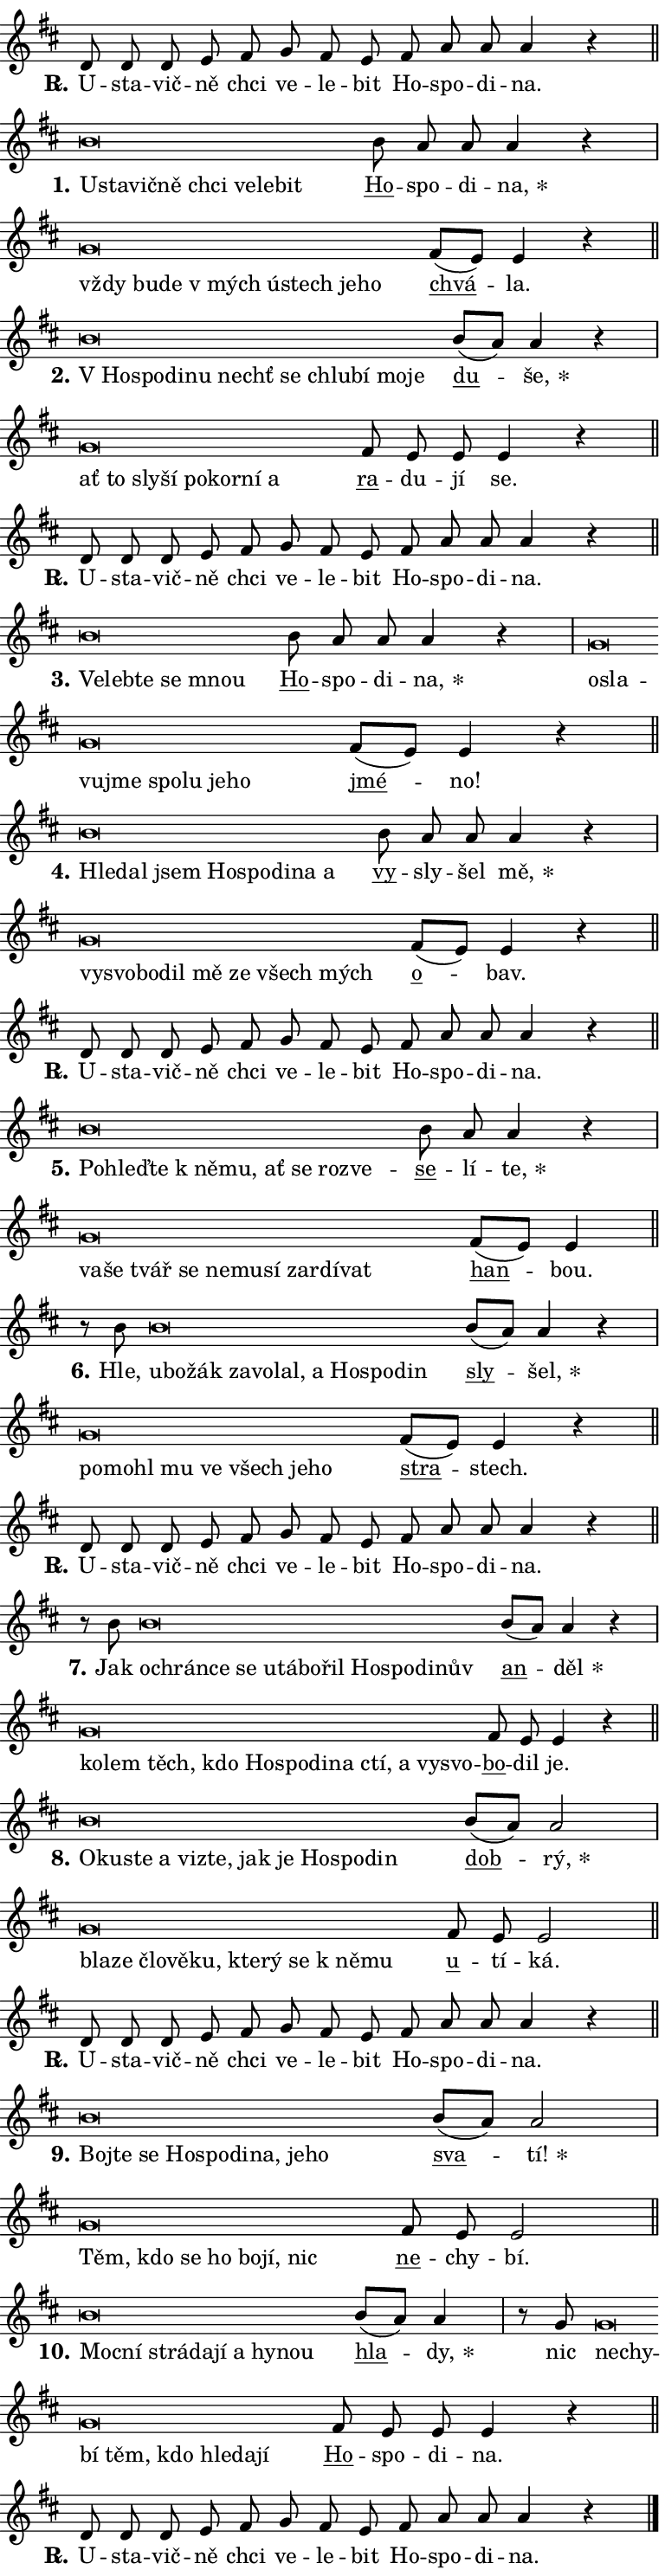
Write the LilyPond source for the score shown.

\version "2.24.0"
\header { tagline = "" }
\paper {
  indent = 0\cm
  top-margin = 0\cm
  right-margin = 0.13\cm % to fit lyric hyphens
  bottom-margin = 0\cm
  left-margin = 0\cm
  paper-width = 13\cm
  page-breaking = #ly:one-page-breaking
  system-system-spacing.basic-distance = #11
  score-system-spacing.basic-distance = #11
  ragged-last = ##f
}


%% Author: Thomas Morley
%% https://lists.gnu.org/archive/html/lilypond-user/2020-05/msg00002.html
#(define (line-position grob)
"Returns position of @var[grob} in current system:
   @code{'start}, if at first time-step
   @code{'end}, if at last time-step
   @code{'middle} otherwise
"
  (let* ((col (ly:item-get-column grob))
         (ln (ly:grob-object col 'left-neighbor))
         (rn (ly:grob-object col 'right-neighbor))
         (col-to-check-left (if (ly:grob? ln) ln col))
         (col-to-check-right (if (ly:grob? rn) rn col))
         (break-dir-left
           (and
             (ly:grob-property col-to-check-left 'non-musical #f)
             (ly:item-break-dir col-to-check-left)))
         (break-dir-right
           (and
             (ly:grob-property col-to-check-right 'non-musical #f)
             (ly:item-break-dir col-to-check-right))))
        (cond ((eqv? 1 break-dir-left) 'start)
              ((eqv? -1 break-dir-right) 'end)
              (else 'middle))))

#(define (tranparent-at-line-position vctor)
  (lambda (grob)
  "Relying on @code{line-position} select the relevant enry from @var{vctor}.
Used to determine transparency,"
    (case (line-position grob)
      ((end) (not (vector-ref vctor 0)))
      ((middle) (not (vector-ref vctor 1)))
      ((start) (not (vector-ref vctor 2))))))

noteHeadBreakVisibility =
#(define-music-function (break-visibility)(vector?)
"Makes @code{NoteHead}s transparent relying on @var{break-visibility}"
#{
  \override NoteHead.transparent =
    #(tranparent-at-line-position break-visibility)
#})

#(define delete-ledgers-for-transparent-note-heads
  (lambda (grob)
    "Reads whether a @code{NoteHead} is transparent.
If so this @code{NoteHead} is removed from @code{'note-heads} from
@var{grob}, which is supposed to be @code{LedgerLineSpanner}.
As a result ledgers are not printed for this @code{NoteHead}"
    (let* ((nhds-array (ly:grob-object grob 'note-heads))
           (nhds-list
             (if (ly:grob-array? nhds-array)
                 (ly:grob-array->list nhds-array)
                 '()))
           ;; Relies on the transparent-property being done before
           ;; Staff.LedgerLineSpanner.after-line-breaking is executed.
           ;; This is fragile ...
           (to-keep
             (remove
               (lambda (nhd)
                 (ly:grob-property nhd 'transparent #f))
               nhds-list)))
      ;; TODO find a better method to iterate over grob-arrays, similiar
      ;; to filter/remove etc for lists
      ;; For now rebuilt from scratch
      (set! (ly:grob-object grob 'note-heads)  '())
      (for-each
        (lambda (nhd)
          (ly:pointer-group-interface::add-grob grob 'note-heads nhd))
        to-keep))))

squashNotes = {
  \override NoteHead.X-extent = #'(-0.2 . 0.2)
  \override NoteHead.Y-extent = #'(-0.75 . 0)
  \override NoteHead.stencil =
    #(lambda (grob)
       (let ((pos (ly:grob-property grob 'staff-position)))
         (begin
           (if (< pos -7) (display "ERROR: Lower brevis then expected\n") (display ""))
           (if (<= pos -6) ly:text-interface::print ly:note-head::print))))
}
unSquashNotes = {
  \revert NoteHead.X-extent
  \revert NoteHead.Y-extent
  \revert NoteHead.stencil
}

hideNotes = \noteHeadBreakVisibility #begin-of-line-visible
unHideNotes = \noteHeadBreakVisibility #all-visible

% work-around for resetting accidentals
% https://lilypond.org/doc/v2.23/Documentation/notation/displaying-rhythms#unmetered-music
cadenzaMeasure = {
  \cadenzaOff
  \partial 1024 s1024
  \cadenzaOn
}

#(define-markup-command (accent layout props text) (markup?)
  "Underline accented syllable"
  (interpret-markup layout props
    #{\markup \override #'(offset . 4.3) \underline { #text }#}))

responsum = \markup \concat {
  "R" \hspace #-1.05 \path #0.1 #'((moveto 0 0.07) (lineto 0.9 0.8)) \hspace #0.05 "."
}

spaceSize = #0.6828661417322834 % exact space size for TeX Gyre Schola

\layout {
  \context {
    \Staff
    \remove "Time_signature_engraver"
    \override LedgerLineSpanner.after-line-breaking = #delete-ledgers-for-transparent-note-heads
  }
  \context {
    \Lyrics {
      \override LyricSpace.minimum-distance = \spaceSize
      \override LyricText.font-name = #"TeX Gyre Schola"
      \override LyricText.font-size = 1
      \override StanzaNumber.font-name = #"TeX Gyre Schola Bold"
      \override StanzaNumber.font-size = 1
    }
  }
  \context {
    \Score 
    \override NoteHead.text =
      #(lambda (grob) 
        (let ((pos (ly:grob-property grob 'staff-position)))
          #{\markup {
            \combine
              \halign #-0.55 \raise #(if (= pos -6) 0 0.5) \override #'(thickness . 2) \draw-line #'(3.2 . 0)
              \musicglyph "noteheads.sM1"
          }#}))
  }
}

% magnetic-lyrics.ily
%
%   written by
%     Jean Abou Samra <jean@abou-samra.fr>
%     Werner Lemberg <wl@gnu.org>
%
%   adapted by
%     Jiri Hon <jiri.hon@gmail.com>
%
% Version 2022-Apr-15

% https://www.mail-archive.com/lilypond-user@gnu.org/msg149350.html

#(define (Left_hyphen_pointer_engraver context)
   "Collect syllable-hyphen-syllable occurrences in lyrics and store
them in properties.  This engraver only looks to the left.  For
example, if the lyrics input is @code{foo -- bar}, it does the
following.

@itemize @bullet
@item
Set the @code{text} property of the @code{LyricHyphen} grob between
@q{foo} and @q{bar} to @code{foo}.

@item
Set the @code{left-hyphen} property of the @code{LyricText} grob with
text @q{foo} to the @code{LyricHyphen} grob between @q{foo} and
@q{bar}.
@end itemize

Use this auxiliary engraver in combination with the
@code{lyric-@/text::@/apply-@/magnetic-@/offset!} hook."
   (let ((hyphen #f)
         (text #f))
     (make-engraver
      (acknowledgers
       ((lyric-syllable-interface engraver grob source-engraver)
        (set! text grob)))
      (end-acknowledgers
       ((lyric-hyphen-interface engraver grob source-engraver)
        ;(when (not (grob::has-interface grob 'lyric-space-interface))
          (set! hyphen grob)));)
      ((stop-translation-timestep engraver)
       (when (and text hyphen)
         (ly:grob-set-object! text 'left-hyphen hyphen))
       (set! text #f)
       (set! hyphen #f)))))

#(define (lyric-text::apply-magnetic-offset! grob)
   "If the space between two syllables is less than the value in
property @code{LyricText@/.details@/.squash-threshold}, move the right
syllable to the left so that it gets concatenated with the left
syllable.

Use this function as a hook for
@code{LyricText@/.after-@/line-@/breaking} if the
@code{Left_@/hyphen_@/pointer_@/engraver} is active."
   (let ((hyphen (ly:grob-object grob 'left-hyphen #f)))
     (when hyphen
       (let ((left-text (ly:spanner-bound hyphen LEFT)))
         (when (grob::has-interface left-text 'lyric-syllable-interface)
           (let* ((common (ly:grob-common-refpoint grob left-text X))
                  (this-x-ext (ly:grob-extent grob common X))
                  (left-x-ext
                   (begin
                     ;; Trigger magnetism for left-text.
                     (ly:grob-property left-text 'after-line-breaking)
                     (ly:grob-extent left-text common X)))
                  ;; `delta` is the gap width between two syllables.
                  (delta (- (interval-start this-x-ext)
                            (interval-end left-x-ext)))
                  (details (ly:grob-property grob 'details))
                  (threshold (assoc-get 'squash-threshold details 0.2)))
             (when (< delta threshold)
               (let* (;; We have to manipulate the input text so that
                      ;; ligatures crossing syllable boundaries are not
                      ;; disabled.  For languages based on the Latin
                      ;; script this is essentially a beautification.
                      ;; However, for non-Western scripts it can be a
                      ;; necessity.
                      (lt (ly:grob-property left-text 'text))
                      (rt (ly:grob-property grob 'text))
                      (is-space (grob::has-interface hyphen 'lyric-space-interface))
                      (space (if is-space " " ""))
                      (extra-delta (if is-space spaceSize 0))
                      ;; Append new syllable.
                      (ltrt-space (if (and (string? lt) (string? rt))
                                (string-append lt space rt)
                                (make-concat-markup (list lt space rt))))
                      ;; Right-align `ltrt` to the right side.
                      (ltrt-space-markup (grob-interpret-markup
                               grob
                               (make-translate-markup
                                (cons (interval-length this-x-ext) 0)
                                (make-right-align-markup ltrt-space)))))
                 (begin
                   ;; Don't print `left-text`.
                   (ly:grob-set-property! left-text 'stencil #f)
                   ;; Set text and stencil (which holds all collected
                   ;; syllables so far) and shift it to the left.
                   (ly:grob-set-property! grob 'text ltrt-space)
                   (ly:grob-set-property! grob 'stencil ltrt-space-markup)
                   (ly:grob-translate-axis! grob (- (- delta extra-delta)) X))))))))))


#(define (lyric-hyphen::displace-bounds-first grob)
   ;; Make very sure this callback isn't triggered too early.
   (let ((left (ly:spanner-bound grob LEFT))
         (right (ly:spanner-bound grob RIGHT)))
     (ly:grob-property left 'after-line-breaking)
     (ly:grob-property right 'after-line-breaking)
     (ly:lyric-hyphen::print grob)))

squashThreshold = #0.4

\layout {
  \context {
    \Lyrics
    \consists #Left_hyphen_pointer_engraver
    \override LyricText.after-line-breaking =
      #lyric-text::apply-magnetic-offset!
    \override LyricHyphen.stencil = #lyric-hyphen::displace-bounds-first
    \override LyricText.details.squash-threshold = \squashThreshold
    \override LyricHyphen.minimum-distance = 0
    \override LyricHyphen.minimum-length = \squashThreshold
  }
}

squashText = \override LyricText.details.squash-threshold = 9999
unSquashText = \override LyricText.details.squash-threshold = \squashThreshold

leftText = \override LyricText.self-alignment-X = #LEFT
unLeftText = \revert LyricText.self-alignment-X

starOffset = #(lambda (grob) 
                (let ((x_offset (ly:self-alignment-interface::aligned-on-x-parent grob)))
                  (if (= x_offset 0) 0 (+ x_offset 1.2))))

star = #(define-music-function (syllable)(string?)
"Append star separator at the end of a syllable"
#{
  \once \override LyricText.X-offset = #starOffset
  \lyricmode { \markup {
    #syllable
    \override #'((font-name . "TeX Gyre Schola Bold")) \hspace #0.2 \lower #0.65 \larger "*"
  } }
#})

starAccent = #(define-music-function (syllable)(string?)
"Append star separator at the end of a syllable and make accent"
#{
  \once \override LyricText.X-offset = #starOffset
  \lyricmode { \markup {
    \accent #syllable
    \override #'((font-name . "TeX Gyre Schola Bold")) \hspace #0.2 \lower #0.65 \larger "*"
  } }
#})

breath = #(define-music-function (syllable)(string?)
"Append breathing indicator at the end of a syllable"
#{
  \lyricmode { \markup { #syllable "+" } }
#})

optionalBreath = #(define-music-function (syllable)(string?)
"Append optional breathing indicator at the end of a syllable"
#{
  \lyricmode { \markup { #syllable "(+)" } }
#})


\score {
    <<
        \new Voice = "melody" { \cadenzaOn \key d \major \relative { d'8 d d e fis \bar "" g fis e \bar "" fis a a a4 r \cadenzaMeasure \bar "||" \break } }
        \new Lyrics \lyricsto "melody" { \lyricmode { \set stanza = \responsum
U -- sta -- vič -- ně chci ve -- le -- bit Ho -- spo -- di -- na. } }
    >>
    \layout {}
}

\score {
    <<
        \new Voice = "melody" { \cadenzaOn \key d \major \relative { \squashNotes b'\breve*1/16 \hideNotes \breve*1/16 \bar "" \breve*1/16 \bar "" \breve*1/16 \bar "" \breve*1/16 \bar "" \breve*1/16 \bar "" \breve*1/16 \breve*1/16 \bar "" \unHideNotes \unSquashNotes \bar "" b8 a a a4 r \cadenzaMeasure \bar "|" \squashNotes g\breve*1/16 \hideNotes \breve*1/16 \bar "" \breve*1/16 \bar "" \breve*1/16 \bar "" \breve*1/16 \bar "" \breve*1/16 \bar "" \breve*1/16 \breve*1/16 \bar "" \unHideNotes \unSquashNotes \bar "" fis8[( e)] e4 r \cadenzaMeasure \bar "||" \break } }
        \new Lyrics \lyricsto "melody" { \lyricmode { \set stanza = "1."
\leftText U -- \squashText sta -- vič -- ně chci ve -- le -- bit \unLeftText \unSquashText \markup \accent Ho -- spo -- di -- \star na, \leftText vždy \squashText bu -- de "v mých" ú -- stech je -- ho \unLeftText \unSquashText \markup \accent chvá -- la. } }
    >>
    \layout {}
}

\score {
    <<
        \new Voice = "melody" { \cadenzaOn \key d \major \relative { \squashNotes b'\breve*1/16 \hideNotes \breve*1/16 \bar "" \breve*1/16 \bar "" \breve*1/16 \bar "" \breve*1/16 \bar "" \breve*1/16 \bar "" \breve*1/16 \bar "" \breve*1/16 \bar "" \breve*1/16 \breve*1/16 \bar "" \unHideNotes \unSquashNotes \bar "" b8[( a)] a4 r \cadenzaMeasure \bar "|" \squashNotes g\breve*1/16 \hideNotes \breve*1/16 \bar "" \breve*1/16 \bar "" \breve*1/16 \bar "" \breve*1/16 \bar "" \breve*1/16 \bar "" \breve*1/16 \breve*1/16 \bar "" \unHideNotes \unSquashNotes \bar "" fis8 e e e4 r \cadenzaMeasure \bar "||" \break } }
        \new Lyrics \lyricsto "melody" { \lyricmode { \set stanza = "2."
\leftText "V Ho" -- \squashText spo -- di -- nu nechť se chlu -- bí mo -- je \unLeftText \unSquashText \markup \accent du -- \star še, \leftText ať \squashText to sly -- ší po -- kor -- ní a \unLeftText \unSquashText \markup \accent ra -- du -- jí se. } }
    >>
    \layout {}
}

\score {
    <<
        \new Voice = "melody" { \cadenzaOn \key d \major \relative { d'8 d d e fis \bar "" g fis e \bar "" fis a a a4 r \cadenzaMeasure \bar "||" \break } }
        \new Lyrics \lyricsto "melody" { \lyricmode { \set stanza = \responsum
U -- sta -- vič -- ně chci ve -- le -- bit Ho -- spo -- di -- na. } }
    >>
    \layout {}
}

\score {
    <<
        \new Voice = "melody" { \cadenzaOn \key d \major \relative { \squashNotes b'\breve*1/16 \hideNotes \breve*1/16 \bar "" \breve*1/16 \bar "" \breve*1/16 \breve*1/16 \bar "" \unHideNotes \unSquashNotes \bar "" b8 a a a4 r \cadenzaMeasure \bar "|" \squashNotes g\breve*1/16 \hideNotes \breve*1/16 \bar "" \breve*1/16 \bar "" \breve*1/16 \bar "" \breve*1/16 \bar "" \breve*1/16 \bar "" \breve*1/16 \breve*1/16 \bar "" \unHideNotes \unSquashNotes \bar "" fis8[( e)] e4 r \cadenzaMeasure \bar "||" \break } }
        \new Lyrics \lyricsto "melody" { \lyricmode { \set stanza = "3."
\leftText Ve -- \squashText leb -- te se mnou \unLeftText \unSquashText \markup \accent Ho -- spo -- di -- \star na, \leftText o -- \squashText sla -- vu -- jme spo -- lu je -- ho \unLeftText \unSquashText \markup \accent jmé -- no! } }
    >>
    \layout {}
}

\score {
    <<
        \new Voice = "melody" { \cadenzaOn \key d \major \relative { \squashNotes b'\breve*1/16 \hideNotes \breve*1/16 \bar "" \breve*1/16 \bar "" \breve*1/16 \bar "" \breve*1/16 \bar "" \breve*1/16 \bar "" \breve*1/16 \breve*1/16 \bar "" \unHideNotes \unSquashNotes \bar "" b8 a a a4 r \cadenzaMeasure \bar "|" \squashNotes g\breve*1/16 \hideNotes \breve*1/16 \bar "" \breve*1/16 \bar "" \breve*1/16 \bar "" \breve*1/16 \bar "" \breve*1/16 \bar "" \breve*1/16 \breve*1/16 \bar "" \unHideNotes \unSquashNotes \bar "" fis8[( e)] e4 r \cadenzaMeasure \bar "||" \break } }
        \new Lyrics \lyricsto "melody" { \lyricmode { \set stanza = "4."
\leftText Hle -- \squashText dal jsem Ho -- spo -- di -- na a \unLeftText \unSquashText \markup \accent vy -- sly -- šel \star mě, \leftText vy -- \squashText svo -- bo -- dil mě ze všech mých \unLeftText \unSquashText \markup \accent o -- bav. } }
    >>
    \layout {}
}

\score {
    <<
        \new Voice = "melody" { \cadenzaOn \key d \major \relative { d'8 d d e fis \bar "" g fis e \bar "" fis a a a4 r \cadenzaMeasure \bar "||" \break } }
        \new Lyrics \lyricsto "melody" { \lyricmode { \set stanza = \responsum
U -- sta -- vič -- ně chci ve -- le -- bit Ho -- spo -- di -- na. } }
    >>
    \layout {}
}

\score {
    <<
        \new Voice = "melody" { \cadenzaOn \key d \major \relative { \squashNotes b'\breve*1/16 \hideNotes \breve*1/16 \bar "" \breve*1/16 \bar "" \breve*1/16 \bar "" \breve*1/16 \bar "" \breve*1/16 \bar "" \breve*1/16 \bar "" \breve*1/16 \breve*1/16 \bar "" \unHideNotes \unSquashNotes \bar "" b8 a a4 r \cadenzaMeasure \bar "|" \squashNotes g\breve*1/16 \hideNotes \breve*1/16 \bar "" \breve*1/16 \bar "" \breve*1/16 \bar "" \breve*1/16 \bar "" \breve*1/16 \bar "" \breve*1/16 \bar "" \breve*1/16 \bar "" \breve*1/16 \breve*1/16 \bar "" \unHideNotes \unSquashNotes \bar "" fis8[( e)] e4 \cadenzaMeasure \bar "||" \break } }
        \new Lyrics \lyricsto "melody" { \lyricmode { \set stanza = "5."
\leftText Po -- \squashText hleď -- te "k ně" -- mu, ať se roz -- ve -- \unLeftText \unSquashText \markup \accent se -- lí -- \star te, \leftText va -- \squashText še tvář se ne -- mu -- sí za -- rdí -- vat \unLeftText \unSquashText \markup \accent han -- bou. } }
    >>
    \layout {}
}

\score {
    <<
        \new Voice = "melody" { \cadenzaOn \key d \major \relative { r8 b'8 \squashNotes b\breve*1/16 \hideNotes \breve*1/16 \bar "" \breve*1/16 \bar "" \breve*1/16 \bar "" \breve*1/16 \bar "" \breve*1/16 \bar "" \breve*1/16 \bar "" \breve*1/16 \bar "" \breve*1/16 \breve*1/16 \bar "" \unHideNotes \unSquashNotes \bar "" b8[( a)] a4 r \cadenzaMeasure \bar "|" \squashNotes g\breve*1/16 \hideNotes \breve*1/16 \bar "" \breve*1/16 \bar "" \breve*1/16 \bar "" \breve*1/16 \bar "" \breve*1/16 \bar "" \breve*1/16 \breve*1/16 \bar "" \unHideNotes \unSquashNotes \bar "" fis8[( e)] e4 r \cadenzaMeasure \bar "||" \break } }
        \new Lyrics \lyricsto "melody" { \lyricmode { \set stanza = "6."
Hle, \leftText u -- \squashText bo -- žák za -- vo -- lal, a Ho -- spo -- din \unLeftText \unSquashText \markup \accent sly -- \star šel, \leftText po -- \squashText mo -- hl mu ve všech je -- ho \unLeftText \unSquashText \markup \accent stra -- stech. } }
    >>
    \layout {}
}

\score {
    <<
        \new Voice = "melody" { \cadenzaOn \key d \major \relative { d'8 d d e fis \bar "" g fis e \bar "" fis a a a4 r \cadenzaMeasure \bar "||" \break } }
        \new Lyrics \lyricsto "melody" { \lyricmode { \set stanza = \responsum
U -- sta -- vič -- ně chci ve -- le -- bit Ho -- spo -- di -- na. } }
    >>
    \layout {}
}

\score {
    <<
        \new Voice = "melody" { \cadenzaOn \key d \major \relative { r8 b'8 \squashNotes b\breve*1/16 \hideNotes \breve*1/16 \bar "" \breve*1/16 \bar "" \breve*1/16 \bar "" \breve*1/16 \bar "" \breve*1/16 \bar "" \breve*1/16 \bar "" \breve*1/16 \bar "" \breve*1/16 \bar "" \breve*1/16 \bar "" \breve*1/16 \breve*1/16 \bar "" \unHideNotes \unSquashNotes \bar "" b8[( a)] a4 r \cadenzaMeasure \bar "|" \squashNotes g\breve*1/16 \hideNotes \breve*1/16 \bar "" \breve*1/16 \bar "" \breve*1/16 \bar "" \breve*1/16 \bar "" \breve*1/16 \bar "" \breve*1/16 \bar "" \breve*1/16 \bar "" \breve*1/16 \bar "" \breve*1/16 \bar "" \breve*1/16 \breve*1/16 \bar "" \unHideNotes \unSquashNotes \bar "" fis8 e e4 r \cadenzaMeasure \bar "||" \break } }
        \new Lyrics \lyricsto "melody" { \lyricmode { \set stanza = "7."
Jak \leftText o -- \squashText chrán -- ce se u -- tá -- bo -- řil Ho -- spo -- di -- nův \unLeftText \unSquashText \markup \accent an -- \star děl \leftText ko -- \squashText lem těch, kdo Ho -- spo -- di -- na ctí, a vy -- svo -- \unLeftText \unSquashText \markup \accent bo -- dil je. } }
    >>
    \layout {}
}

\score {
    <<
        \new Voice = "melody" { \cadenzaOn \key d \major \relative { \squashNotes b'\breve*1/16 \hideNotes \breve*1/16 \bar "" \breve*1/16 \bar "" \breve*1/16 \bar "" \breve*1/16 \bar "" \breve*1/16 \bar "" \breve*1/16 \bar "" \breve*1/16 \bar "" \breve*1/16 \bar "" \breve*1/16 \breve*1/16 \bar "" \unHideNotes \unSquashNotes \bar "" b8[( a)] a2 \cadenzaMeasure \bar "|" \squashNotes g\breve*1/16 \hideNotes \breve*1/16 \bar "" \breve*1/16 \bar "" \breve*1/16 \bar "" \breve*1/16 \bar "" \breve*1/16 \bar "" \breve*1/16 \bar "" \breve*1/16 \bar "" \breve*1/16 \breve*1/16 \bar "" \unHideNotes \unSquashNotes \bar "" fis8 e e2 \cadenzaMeasure \bar "||" \break } }
        \new Lyrics \lyricsto "melody" { \lyricmode { \set stanza = "8."
\leftText O -- \squashText ku -- ste a vi -- zte, jak je Ho -- spo -- din \unLeftText \unSquashText \markup \accent dob -- \star rý, \leftText bla -- \squashText ze člo -- vě -- ku, kte -- rý se "k ně" -- mu \unLeftText \unSquashText \markup \accent u -- tí -- ká. } }
    >>
    \layout {}
}

\score {
    <<
        \new Voice = "melody" { \cadenzaOn \key d \major \relative { d'8 d d e fis \bar "" g fis e \bar "" fis a a a4 r \cadenzaMeasure \bar "||" \break } }
        \new Lyrics \lyricsto "melody" { \lyricmode { \set stanza = \responsum
U -- sta -- vič -- ně chci ve -- le -- bit Ho -- spo -- di -- na. } }
    >>
    \layout {}
}

\score {
    <<
        \new Voice = "melody" { \cadenzaOn \key d \major \relative { \squashNotes b'\breve*1/16 \hideNotes \breve*1/16 \bar "" \breve*1/16 \bar "" \breve*1/16 \bar "" \breve*1/16 \bar "" \breve*1/16 \bar "" \breve*1/16 \bar "" \breve*1/16 \breve*1/16 \bar "" \unHideNotes \unSquashNotes \bar "" b8[( a)] a2 \cadenzaMeasure \bar "|" \squashNotes g\breve*1/16 \hideNotes \breve*1/16 \bar "" \breve*1/16 \bar "" \breve*1/16 \bar "" \breve*1/16 \bar "" \breve*1/16 \breve*1/16 \bar "" \unHideNotes \unSquashNotes \bar "" fis8 e e2 \cadenzaMeasure \bar "||" \break } }
        \new Lyrics \lyricsto "melody" { \lyricmode { \set stanza = "9."
\leftText Boj -- \squashText te se Ho -- spo -- di -- na, je -- ho \unLeftText \unSquashText \markup \accent sva -- \star tí! \leftText Těm, \squashText kdo se ho bo -- jí, nic \unLeftText \unSquashText \markup \accent ne -- chy -- bí. } }
    >>
    \layout {}
}

\score {
    <<
        \new Voice = "melody" { \cadenzaOn \key d \major \relative { \squashNotes b'\breve*1/16 \hideNotes \breve*1/16 \bar "" \breve*1/16 \bar "" \breve*1/16 \bar "" \breve*1/16 \bar "" \breve*1/16 \bar "" \breve*1/16 \breve*1/16 \bar "" \unHideNotes \unSquashNotes \bar "" b8[( a)] a4 \cadenzaMeasure \bar "|" r8 g8 \squashNotes g\breve*1/16 \hideNotes \breve*1/16 \bar "" \breve*1/16 \bar "" \breve*1/16 \bar "" \breve*1/16 \bar "" \breve*1/16 \bar "" \breve*1/16 \breve*1/16 \bar "" \unHideNotes \unSquashNotes \bar "" fis8 e e e4 r \cadenzaMeasure \bar "||" \break } }
        \new Lyrics \lyricsto "melody" { \lyricmode { \set stanza = "10."
\leftText Moc -- \squashText ní strá -- da -- jí a hy -- nou \unLeftText \unSquashText \markup \accent hla -- \star dy, nic \leftText ne -- \squashText chy -- bí těm, kdo hle -- da -- jí \unLeftText \unSquashText \markup \accent Ho -- spo -- di -- na. } }
    >>
    \layout {}
}

\score {
    <<
        \new Voice = "melody" { \cadenzaOn \key d \major \relative { d'8 d d e fis \bar "" g fis e \bar "" fis a a a4 r \cadenzaMeasure \bar "||" \break } \bar "|." }
        \new Lyrics \lyricsto "melody" { \lyricmode { \set stanza = \responsum
U -- sta -- vič -- ně chci ve -- le -- bit Ho -- spo -- di -- na. } }
    >>
    \layout {}
}
